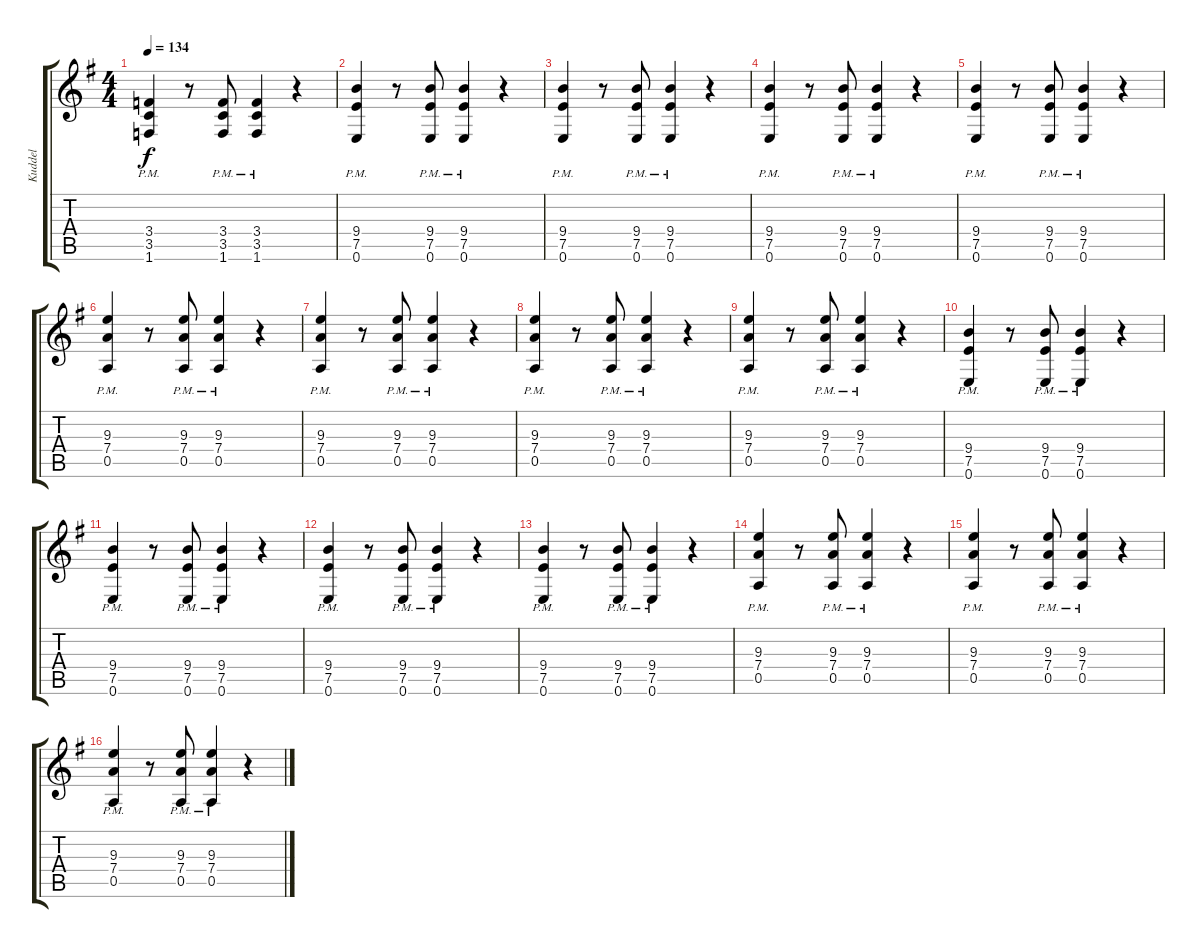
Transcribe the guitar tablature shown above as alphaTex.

\track ("Kuddel" "Kuddel") {instrument overdrivenguitar}
\staff {score tabs}
\tuning (E4 B3 G3 D3 A2 E2) {hide}
\ts (4 4)
\tempo 134
\clef g2
\ks g
(3.4{pm} 3.5{pm} 1.6{pm}).4{dy f} r.8 (3.4{pm} 3.5{pm} 1.6{pm}).8 (3.4{pm} 3.5{pm} 1.6{pm}).4 r.4 |
(9.4{pm} 7.5{pm} 0.6{pm}).4 r.8 (9.4{pm} 7.5{pm} 0.6{pm}).8 (9.4{pm} 7.5{pm} 0.6{pm}).4 r.4 |
(9.4{pm} 7.5{pm} 0.6{pm}).4 r.8 (9.4{pm} 7.5{pm} 0.6{pm}).8 (9.4{pm} 7.5{pm} 0.6{pm}).4 r.4 |
(9.4{pm} 7.5{pm} 0.6{pm}).4 r.8 (9.4{pm} 7.5{pm} 0.6{pm}).8 (9.4{pm} 7.5{pm} 0.6{pm}).4 r.4 |
(9.4{pm} 7.5{pm} 0.6{pm}).4 r.8 (9.4{pm} 7.5{pm} 0.6{pm}).8 (9.4{pm} 7.5{pm} 0.6{pm}).4 r.4 |
(9.3{pm} 7.4{pm} 0.5{pm}).4 r.8 (9.3{pm} 7.4{pm} 0.5{pm}).8 (9.3{pm} 7.4{pm} 0.5{pm}).4 r.4 |
(9.3{pm} 7.4{pm} 0.5{pm}).4 r.8 (9.3{pm} 7.4{pm} 0.5{pm}).8 (9.3{pm} 7.4{pm} 0.5{pm}).4 r.4 |
(9.3{pm} 7.4{pm} 0.5{pm}).4 r.8 (9.3{pm} 7.4{pm} 0.5{pm}).8 (9.3{pm} 7.4{pm} 0.5{pm}).4 r.4 |
(9.3{pm} 7.4{pm} 0.5{pm}).4 r.8 (9.3{pm} 7.4{pm} 0.5{pm}).8 (9.3{pm} 7.4{pm} 0.5{pm}).4 r.4 |
(9.4{pm} 7.5{pm} 0.6{pm}).4 r.8 (9.4{pm} 7.5{pm} 0.6{pm}).8 (9.4{pm} 7.5{pm} 0.6{pm}).4 r.4 |
(9.4{pm} 7.5{pm} 0.6{pm}).4 r.8 (9.4{pm} 7.5{pm} 0.6{pm}).8 (9.4{pm} 7.5{pm} 0.6{pm}).4 r.4 |
(9.4{pm} 7.5{pm} 0.6{pm}).4 r.8 (9.4{pm} 7.5{pm} 0.6{pm}).8 (9.4{pm} 7.5{pm} 0.6{pm}).4 r.4 |
(9.4{pm} 7.5{pm} 0.6{pm}).4 r.8 (9.4{pm} 7.5{pm} 0.6{pm}).8 (9.4{pm} 7.5{pm} 0.6{pm}).4 r.4 |
(9.3{pm} 7.4{pm} 0.5{pm}).4 r.8 (9.3{pm} 7.4{pm} 0.5{pm}).8 (9.3{pm} 7.4{pm} 0.5{pm}).4 r.4 |
(9.3{pm} 7.4{pm} 0.5{pm}).4 r.8 (9.3{pm} 7.4{pm} 0.5{pm}).8 (9.3{pm} 7.4{pm} 0.5{pm}).4 r.4 |
(9.3{pm} 7.4{pm} 0.5{pm}).4 r.8 (9.3{pm} 7.4{pm} 0.5{pm}).8 (9.3{pm} 7.4{pm} 0.5{pm}).4 r.4
